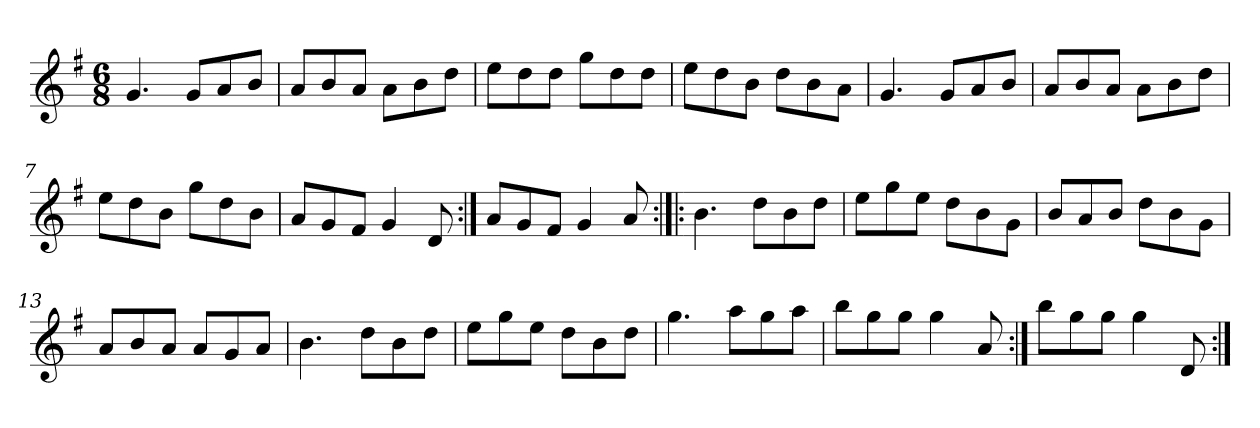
**kern
*part1
*staff1
*clefG2
*k[f#]
*G:
*M6/8
=1
4.g/
8g/L
8a/
8b/J
=2
8a/L
8b/
8a/J
8a\L
8b\
8dd\J
=3
8ee\L
8dd\
8dd\J
8gg\L
8dd\
8dd\J
=4
8ee\L
8dd\
8b\J
8dd\L
8b\
8a\J
=5
4.g/
8g/L
8a/
8b/J
=6
8a/L
8b/
8a/J
8a\L
8b\
8dd\J
=7
8ee\L
8dd\
8b\J
8gg\L
8dd\
8b\J
!!LO:LB:g=z
=8
8a/L
8g/
8f#/J
4g/
8d/
=9:|!
8a/L
8g/
8f#/J
4g/
8a/
=10:|!|:
4.b\
8dd\L
8b\
8dd\J
=11
8ee\L
8gg\
8ee\J
8dd\L
8b\
8g\J
=12
8b/L
8a/
8b/J
8dd\L
8b\
8g\J
=13
8a/L
8b/
8a/J
8a/L
8g/
8a/J
=14
4.b\
8dd\L
8b\
8dd\J
!!LO:LB:g=z
=15
8ee\L
8gg\
8ee\J
8dd\L
8b\
8dd\J
=16
4.gg\
8aa\L
8gg\
8aa\J
=17
8bb\L
8gg\
8gg\J
4gg\
8a/
=18:|!
8bb\L
8gg\
8gg\J
4gg\
8d/
=:|!
*-
